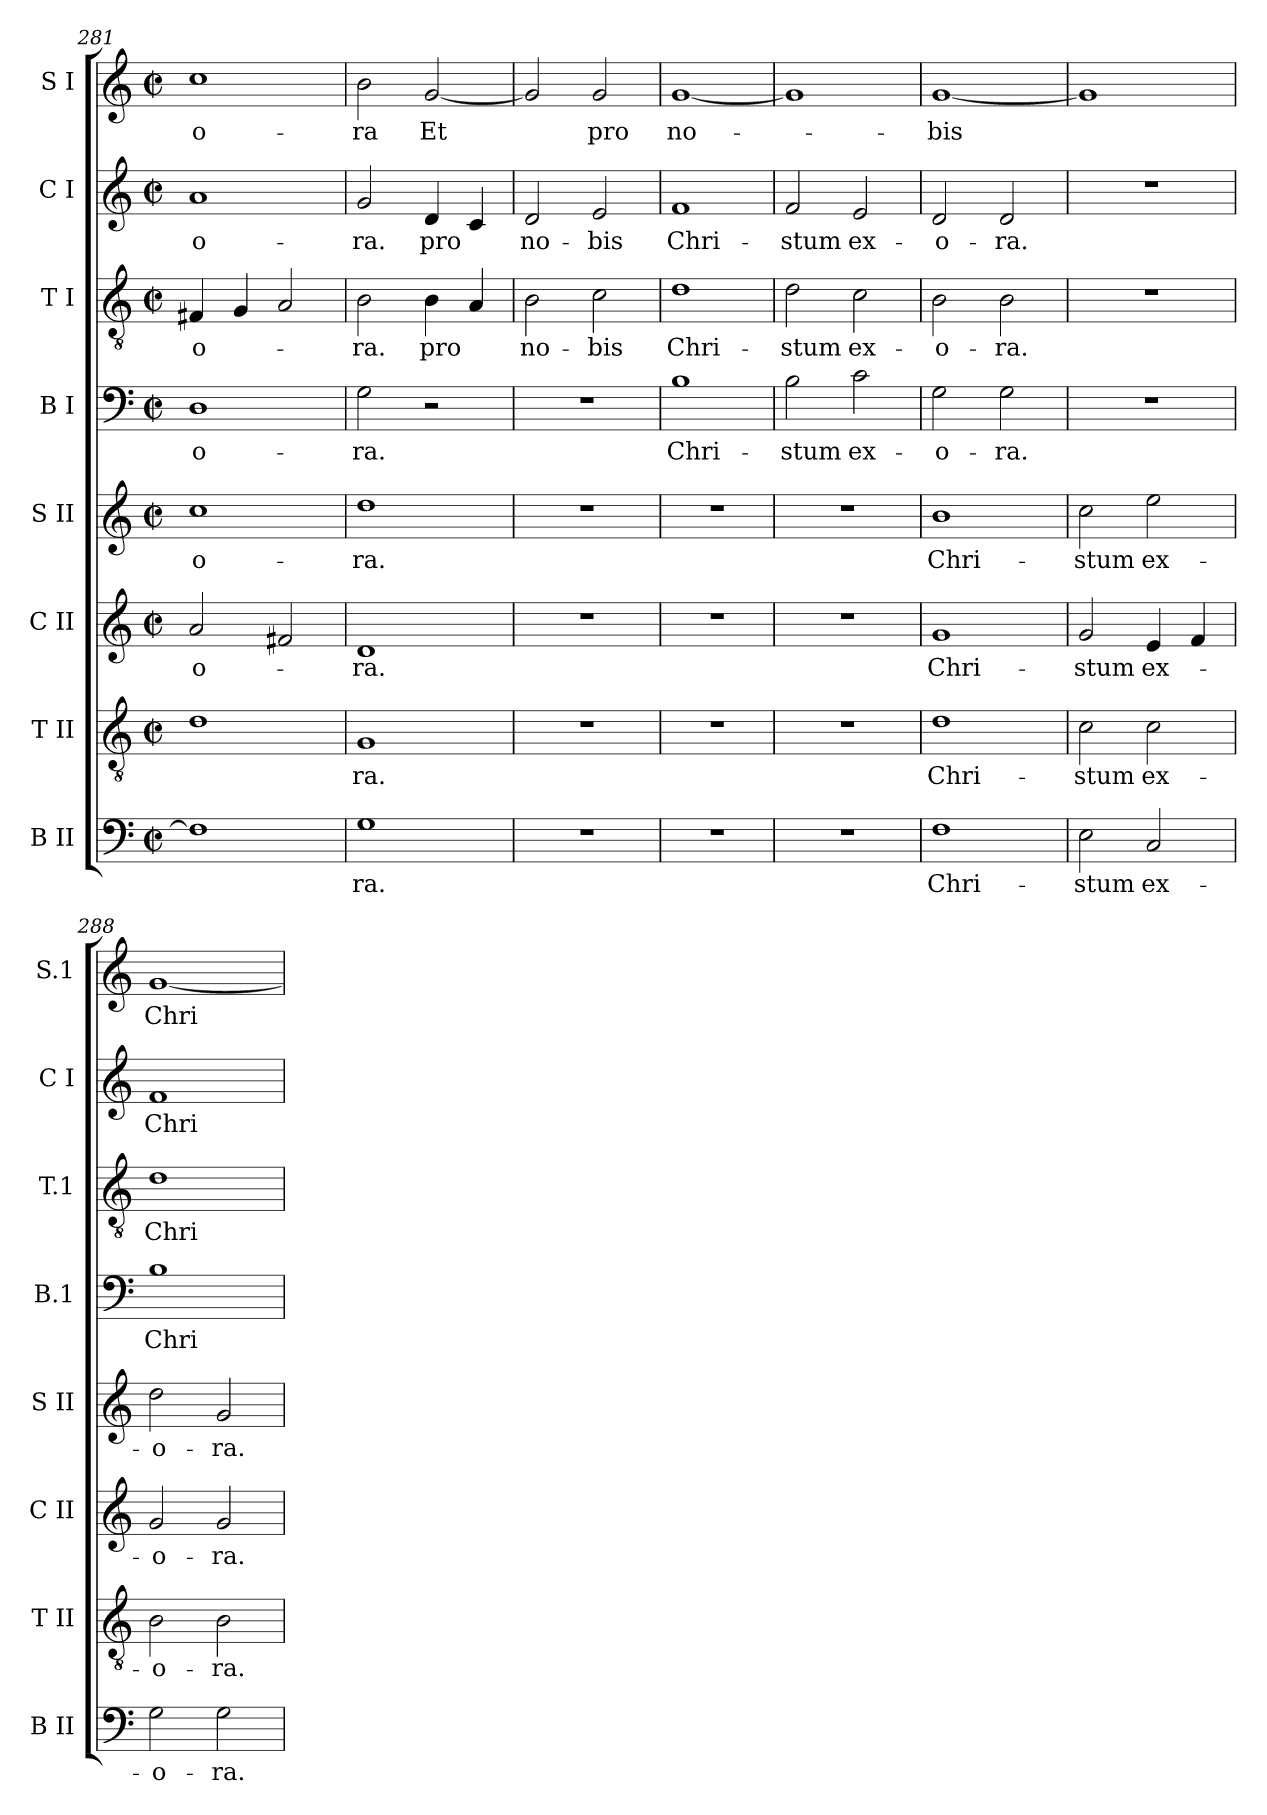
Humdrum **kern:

**kern	**text	**kern	**text	**kern	**text	**kern	**text	**kern	**text	**kern	**text	**kern	**text	**kern	**text
*part8	*part8	*part7	*part7	*part6	*part6	*part5	*part5	*part4	*part4	*part3	*part3	*part2	*part2	*part1	*part1
*staff8	*staff8	*staff7	*staff7	*staff6	*staff6	*staff5	*staff5	*staff4	*staff4	*staff3	*staff3	*staff2	*staff2	*staff1	*staff1
*I"B II	*	*I"T II	*	*I"C II	*	*I"S II	*	*I"B I	*	*I"T I	*	*I"C I	*	*I"S I	*
*I'B II	*	*I'T II	*	*I'C II	*	*I'S II	*	*I'B.1	*	*I'T.1	*	*I'C I	*	*I'S.1	*
*clefF4	*	*clefGv2	*	*clefG2	*	*clefG2	*	*clefF4	*	*clefGv2	*	*clefG2	*	*clefG2	*
*k[]	*	*k[]	*	*k[]	*	*k[]	*	*k[]	*	*k[]	*	*k[]	*	*k[]	*
*C:	*	*C:	*	*C:	*	*C:	*	*C:	*	*C:	*	*C:	*	*C:	*
*M2/2	*	*M2/2	*	*M2/2	*	*M2/2	*	*M2/2	*	*M2/2	*	*M2/2	*	*M2/2	*
*met(c|)	*	*met(c|)	*	*met(c|)	*	*met(c|)	*	*met(c|)	*	*met(c|)	*	*met(c|)	*	*met(c|)	*
=281	=281	=281	=281	=281	=281	=281	=281	=281	=281	=281	=281	=281	=281	=281	=281
!	!	!	!	!	!LO:LY:b	!	!LO:LY:b	!	!LO:LY:b	!	!LO:LY:b	!	!LO:LY:b	!	!LO:LY:b
1F#]	.	1d	.	2a/	-o-	1cc	-o-	1D	-o-	4F#X/	-o-	1a	-o-	1cc	o-
.	.	.	.	.	.	.	.	.	.	4G/	.	.	.	.	.
.	.	.	.	2f#X/	.	.	.	.	.	2A/	.	.	.	.	.
=282	=282	=282	=282	=282	=282	=282	=282	=282	=282	=282	=282	=282	=282	=282	=282
!	!LO:LY:b	!	!LO:LY:b	!	!LO:LY:b	!	!LO:LY:b	!	!LO:LY:b	!	!LO:LY:b	!	!LO:LY:b	!	!LO:LY:b
1G	-ra.	1G	-ra.	1d	-ra.	1dd	-ra.	2G\	-ra.	2B\	-ra.	2g/	-ra.	2b\	-ra
!	!	!	!	!	!	!	!	!	!	!	!LO:LY:b	!	!LO:LY:b	!	!LO:LY:b
.	.	.	.	.	.	.	.	2r	.	4B\	pro	4d/	pro	[2g/	Et
.	.	.	.	.	.	.	.	.	.	4A/	.	4c/	.	.	.
=283	=283	=283	=283	=283	=283	=283	=283	=283	=283	=283	=283	=283	=283	=283	=283
!	!	!	!	!	!	!	!	!	!	!	!LO:LY:b	!	!LO:LY:b	!	!
1r	.	1r	.	1r	.	1r	.	1r	.	2B\	no-	2d/	no-	2g/]	.
!	!	!	!	!	!	!	!	!	!	!	!LO:LY:b	!	!LO:LY:b	!	!LO:LY:b
.	.	.	.	.	.	.	.	.	.	2c\	-bis	2e/	-bis	2g/	pro
!!LO:LB:g=z
=284	=284	=284	=284	=284	=284	=284	=284	=284	=284	=284	=284	=284	=284	=284	=284
!	!	!	!	!	!	!	!	!	!LO:LY:b	!	!LO:LY:b	!	!LO:LY:b	!	!LO:LY:b
1r	.	1r	.	1r	.	1r	.	1B	Chri-	1d	Chri-	1f	Chri-	[1g	no-
=285	=285	=285	=285	=285	=285	=285	=285	=285	=285	=285	=285	=285	=285	=285	=285
!	!	!	!	!	!	!	!	!	!LO:LY:b	!	!LO:LY:b	!	!LO:LY:b	!	!
1r	.	1r	.	1r	.	1r	.	2B\	-stum	2d\	-stum	2f/	-stum	1g]	.
!	!	!	!	!	!	!	!	!	!LO:LY:b	!	!LO:LY:b	!	!LO:LY:b	!	!
.	.	.	.	.	.	.	.	2c\	ex-	2c\	ex-	2e/	ex-	.	.
=286	=286	=286	=286	=286	=286	=286	=286	=286	=286	=286	=286	=286	=286	=286	=286
!	!LO:LY:b	!	!LO:LY:b	!	!LO:LY:b	!	!LO:LY:b	!	!LO:LY:b	!	!LO:LY:b	!	!LO:LY:b	!	!LO:LY:b
1F	Chri-	1d	Chri-	1g	Chri-	1b	Chri-	2G\	-o-	2B\	-o-	2d/	-o-	[1g	-bis
!	!	!	!	!	!	!	!	!	!LO:LY:b	!	!LO:LY:b	!	!LO:LY:b	!	!
.	.	.	.	.	.	.	.	2G\	-ra.	2B\	-ra.	2d/	-ra.	.	.
=287	=287	=287	=287	=287	=287	=287	=287	=287	=287	=287	=287	=287	=287	=287	=287
!	!LO:LY:b	!	!LO:LY:b	!	!LO:LY:b	!	!LO:LY:b	!	!	!	!	!	!	!	!
2E\	-stum	2c\	-stum	2g/	-stum	2cc\	-stum	1r	.	1r	.	1r	.	1g]	.
!	!LO:LY:b	!	!LO:LY:b	!	!LO:LY:b	!	!LO:LY:b	!	!	!	!	!	!	!	!
2C/	ex-	2c\	ex-	4e/	ex-	2ee\	ex-	.	.	.	.	.	.	.	.
.	.	.	.	4f/	.	.	.	.	.	.	.	.	.	.	.
=288	=288	=288	=288	=288	=288	=288	=288	=288	=288	=288	=288	=288	=288	=288	=288
!	!LO:LY:b	!	!LO:LY:b	!	!LO:LY:b	!	!LO:LY:b	!	!LO:LY:b	!	!LO:LY:b	!	!LO:LY:b	!	!LO:LY:b
2G\	-o-	2B\	-o-	2g/	-o-	2dd\	-o-	1B	Chri-	1d	Chri-	1f	Chri-	[1g	Chri-
!	!LO:LY:b	!	!LO:LY:b	!	!LO:LY:b	!	!LO:LY:b	!	!	!	!	!	!	!	!
2G\	-ra.	2B\	-ra.	2g/	-ra.	2g/	-ra.	.	.	.	.	.	.	.	.
=	=	=	=	=	=	=	=	=	=	=	=	=	=	=	=
*-	*-	*-	*-	*-	*-	*-	*-	*-	*-	*-	*-	*-	*-	*-	*-
